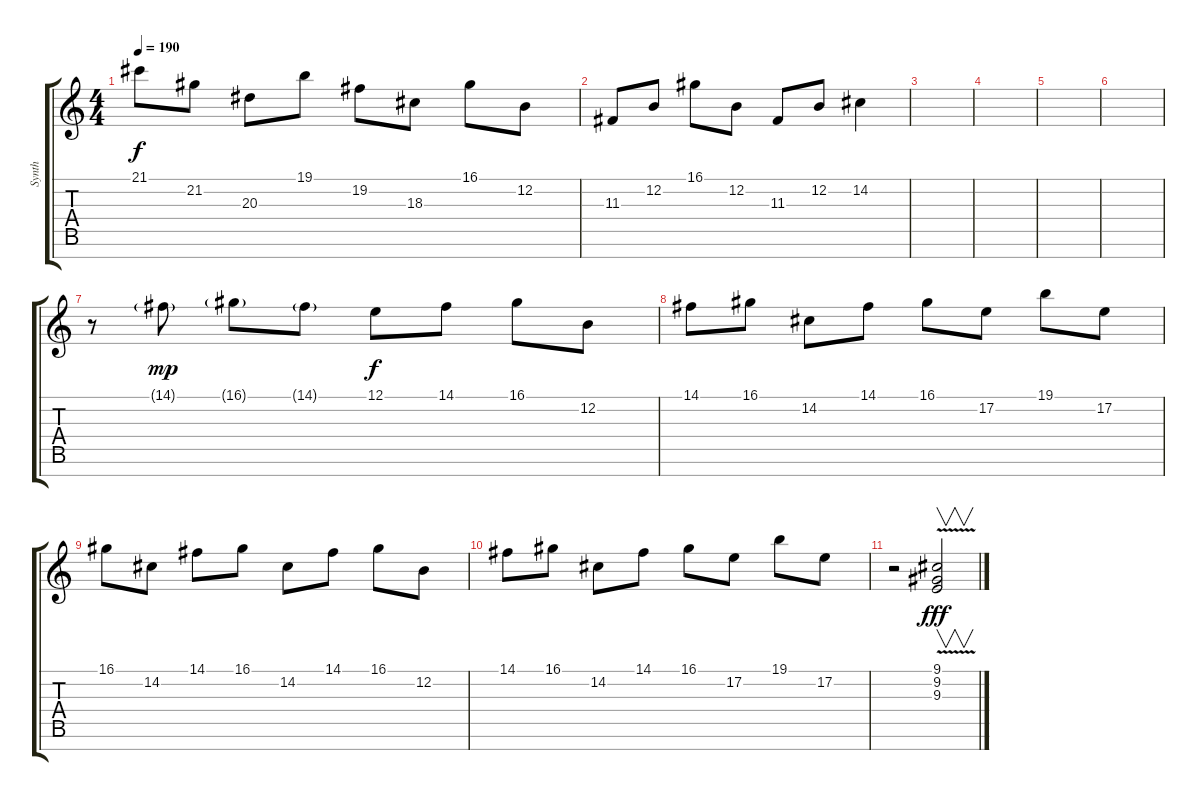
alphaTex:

\track ("Synth" "Synth") {instrument pad3polysynth}
\staff {score tabs}
\tuning (E4 B3 G3 D3 A2 E2 B1) {hide}
\ts (4 4)
\tempo 190
\clef g2
\ks c
21.1.8{dy f} 21.2.8 20.3.8 19.1.8 19.2.8 18.3.8 16.1.8 12.2.8 |
11.3.8 12.2.8 16.1.8 12.2.8 11.3.8 12.2.8 14.2.4 |
|
|
|
|
r.8{instrument pad1newage} 14.1{g}.8{dy mp} 16.1{g}.8 14.1{g}.8 12.1.8{dy f} 14.1.8 16.1.8 12.2.8 |
14.1.8 16.1.8 14.2.8 14.1.8 16.1.8 17.2.8 19.1.8 17.2.8 |
16.1.8 14.2.8 14.1.8 16.1.8 14.2.8 14.1.8 16.1.8 12.2.8 |
14.1.8 16.1.8 14.2.8 14.1.8 16.1.8 17.2.8 19.1.8 17.2.8 |
r.2{instrument reversecymbal} (9.1 9.2{v} 9.3).2{v dy fff}
